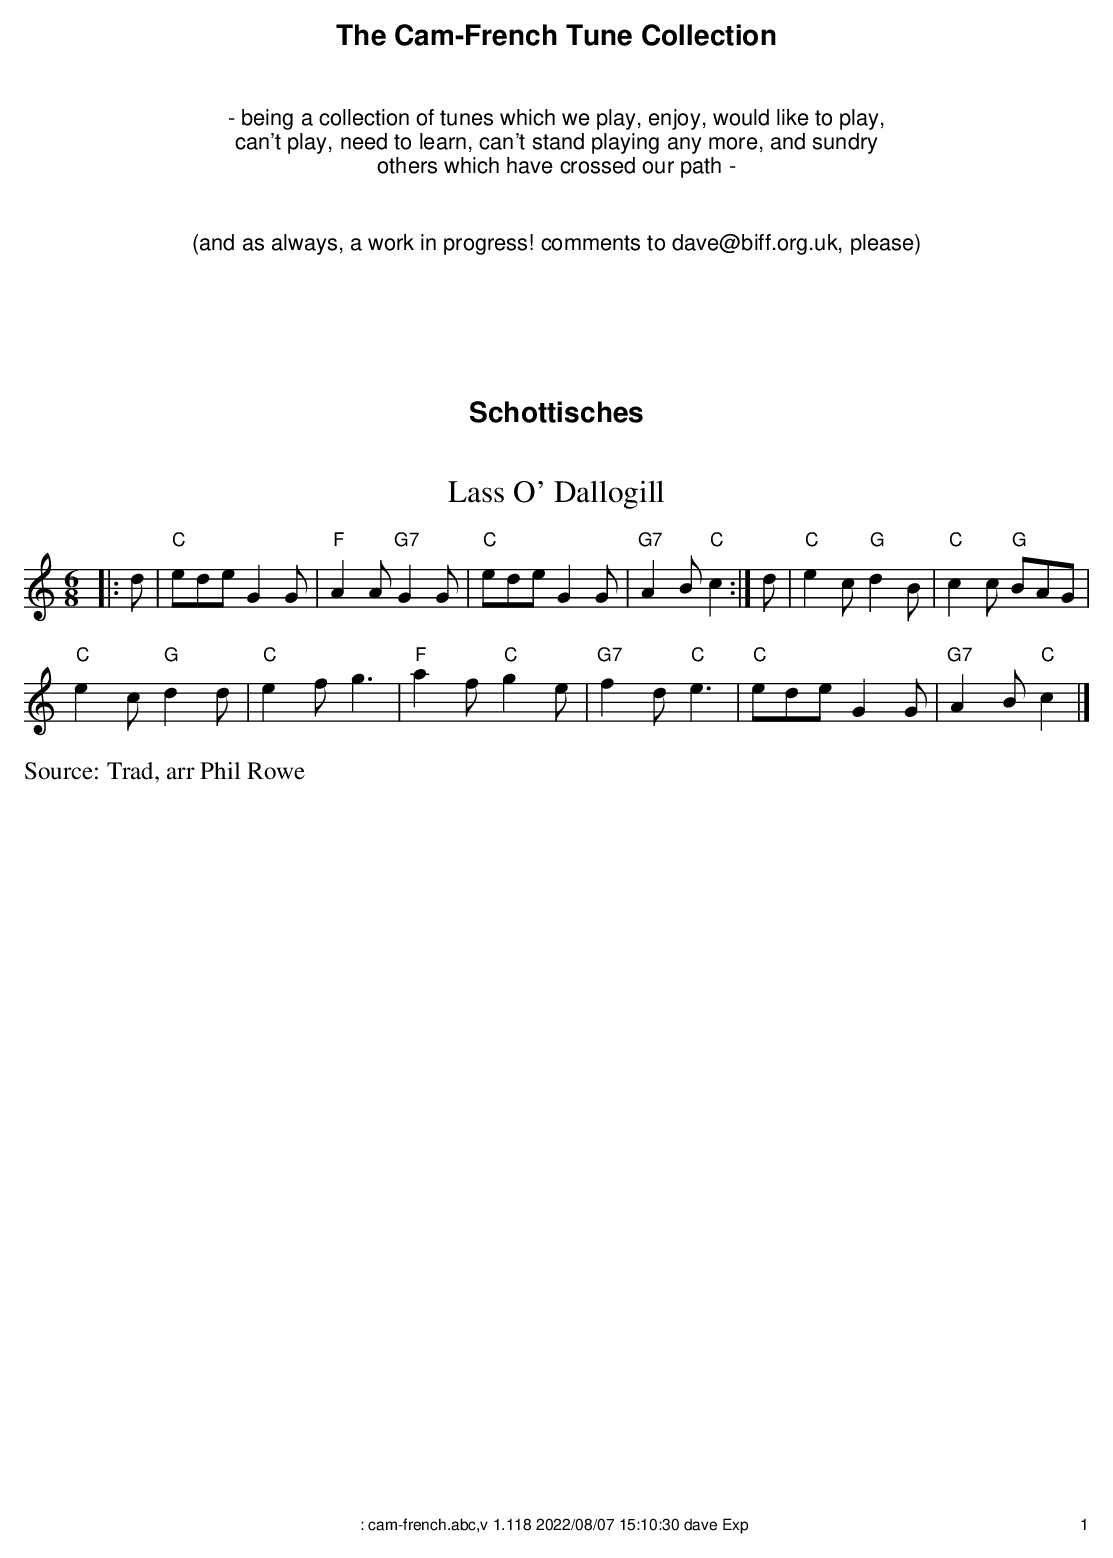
X:1
T:Lass O' Dallogill
M:6/8
K:C
|:d|"C"ede G2G|"F"A2A "G7"G2G|"C"ede G2G|"G7"A2B "C"c2:|\
d|"C"e2c "G"d2B|"C"c2c "G"BAG|
"C"e2c "G"d2d|"C"e2f g3|"F"a2f "C"g2e|\
"G7"f2d "C"e3|"C"ede G2G|"G7"A2B "C"c2|]
